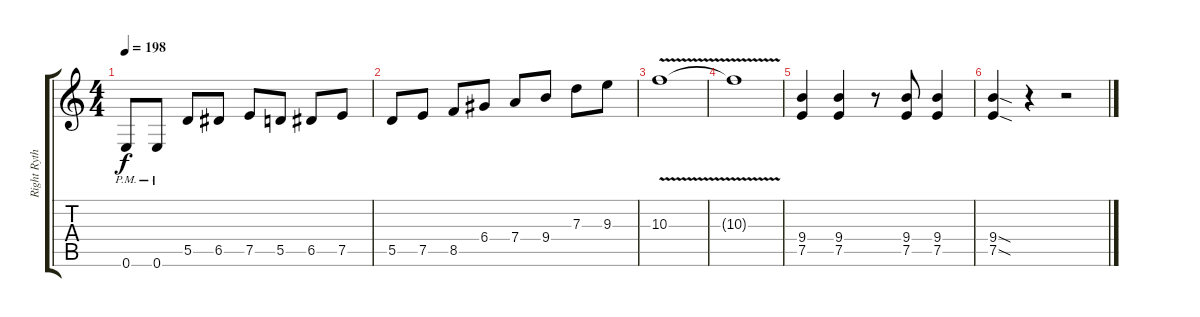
\track ("Right Rythm Guitar" "Right Ryth") {instrument distortionguitar}
\staff {score tabs}
\tuning (E4 B3 G3 D3 A2 E2) {hide}
\ts (4 4)
\tempo 198
\clef g2
\ks c
0.6{pm}.8{dy f} 0.6{pm}.8 5.5.8 6.5.8 7.5.8 5.5.8 6.5.8 7.5.8 |
5.5.8 7.5.8 8.5.8 6.4.8 7.4.8 9.4.8 7.3.8 9.3.8 |
10.3{v}.1 |
10.3{t}.1 |
(9.4 7.5).4 (9.4 7.5).4 r.8 (9.4 7.5).8 (9.4 7.5).4 |
(9.4{sod} 7.5{sod}).4 r.4 r.2
